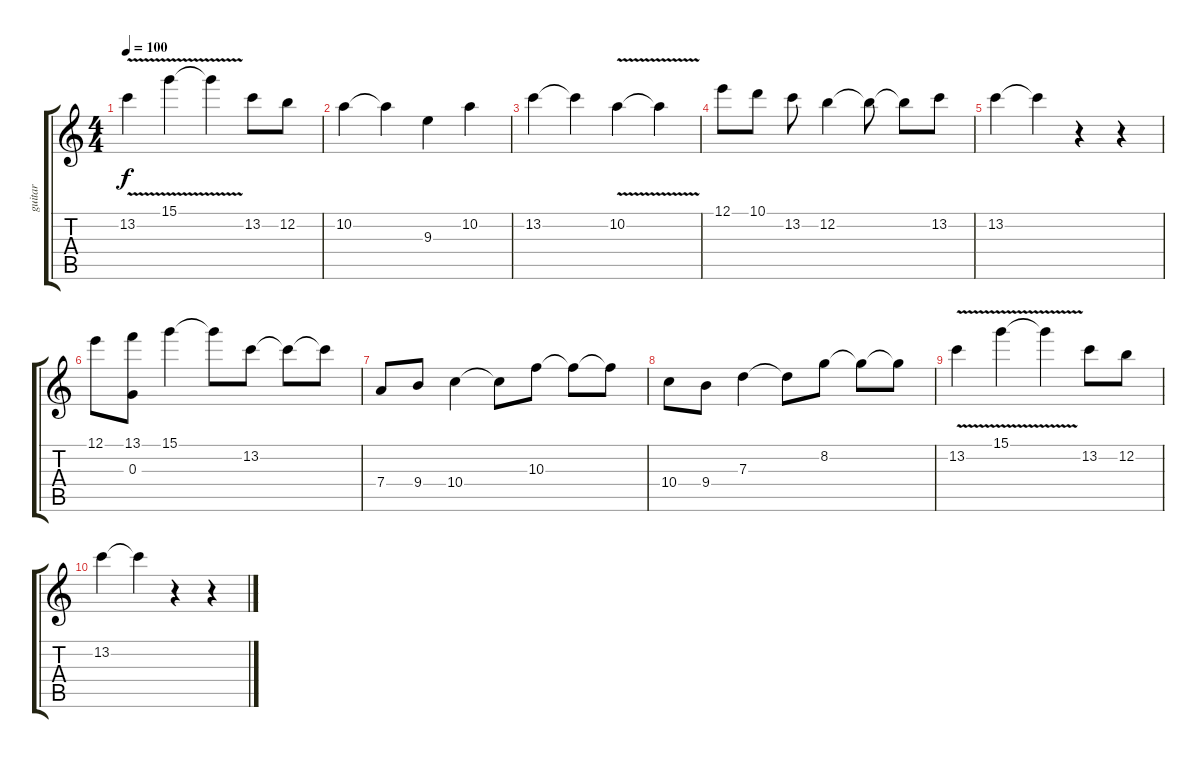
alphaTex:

\track ("guitar" "guitar") {instrument acousticguitarsteel}
\staff {score tabs}
\tuning (E4 B3 G3 D3 A2 E2) {hide}
\ts (4 4)
\tempo 100
\clef g2
\ks c
13.2{v}.4{dy f instrument acousticguitarsteel} 15.1{v}.4 15.1{t}.4 13.2.8 12.2.8 |
10.2.4 10.2{t}.4 9.3.4 10.2.4 |
13.2.4 13.2{t}.4 10.2{v}.4 10.2{t}.4 |
12.1.8 10.1.8 13.2.8 12.2.4 12.2{t}.8 12.2{t}.8 13.2.8 |
13.2.4 13.2{t}.4 r.4 r.4 |
12.1.8 (13.1 0.3).8 15.1.4 15.1{t}.8 13.2.8 13.2{t}.8 13.2{t}.8 |
7.4.8 9.4.8 10.4.4 10.4{t}.8 10.3.8 10.3{t}.8 10.3{t}.8 |
10.4.8 9.4.8 7.3.4 7.3{t}.8 8.2.8 8.2{t}.8 8.2{t}.8 |
13.2{v}.4 15.1{v}.4 15.1{t}.4 13.2.8 12.2.8 |
13.2.4 13.2{t}.4 r.4 r.4
